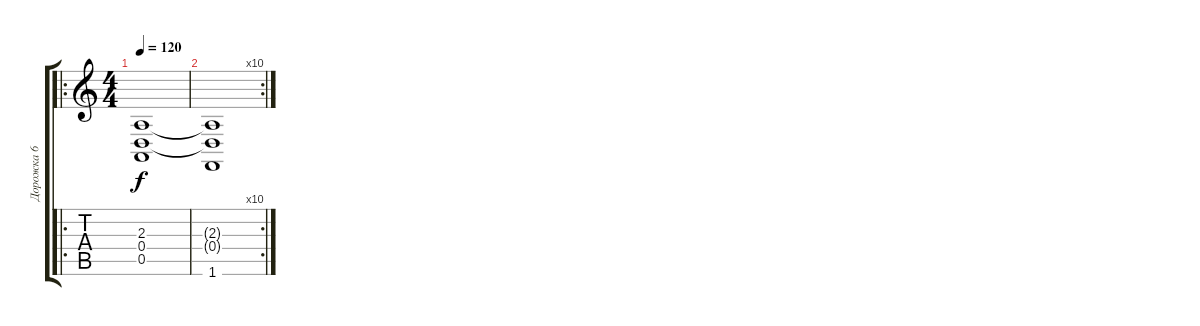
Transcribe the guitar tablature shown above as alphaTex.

\track ("Дорожка 6" "Дорожка 6") {instrument synthstrings2}
\staff {score tabs}
\tuning (E4 B3 G3 D3 A2 E2) {hide}
\ro
\ts (4 4)
\tempo 120
\clef g2
\ks c
(2.3 0.4 0.5).1{dy f} |
\rc 10
(2.3{t} 0.4{t} 1.6).1
